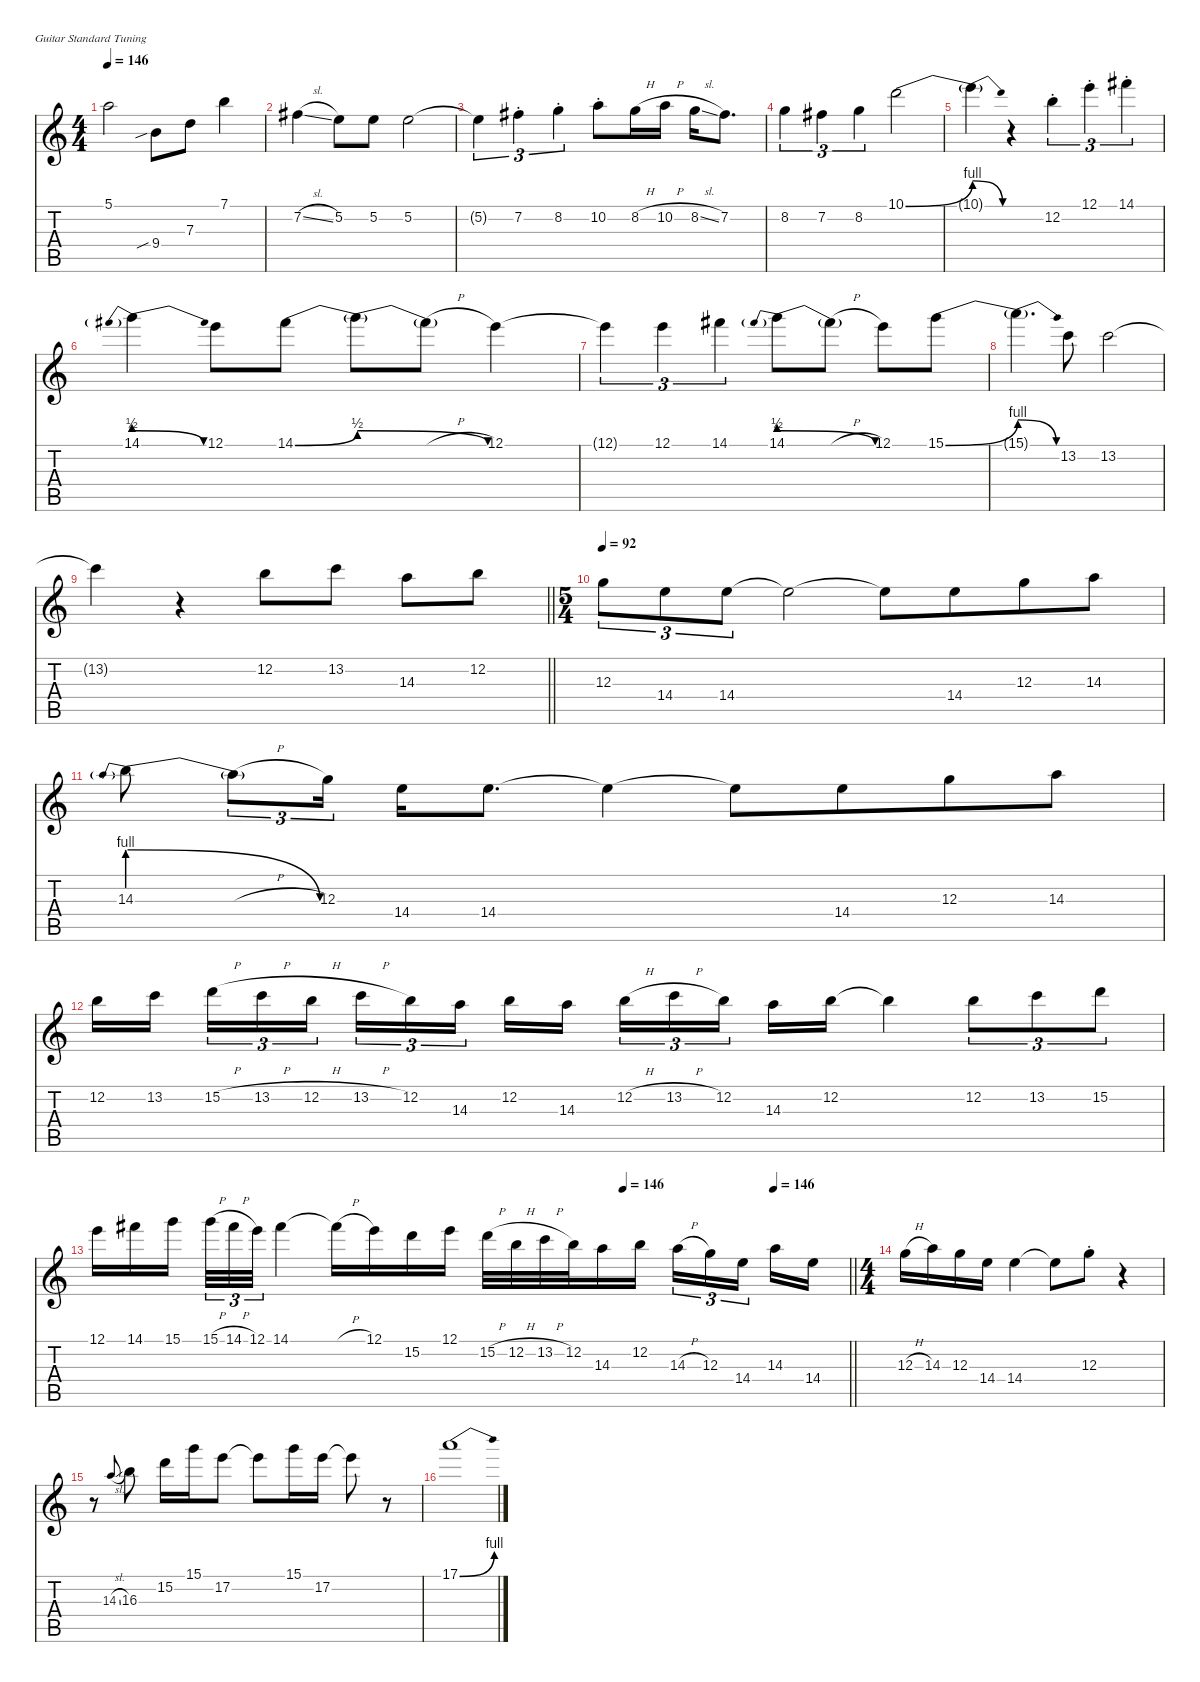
\defaultSystemsLayout 4
\hideDynamics
\bracketExtendMode nobrackets
\singleTrackTrackNamePolicy hidden
\multiTrackTrackNamePolicy hidden
\firstSystemTrackNameMode fullname
\firstSystemTrackNameOrientation horizontal
\otherSystemsTrackNameOrientation horizontal
\track ("Guitar 3" "od.guit.") {instrument overdrivenguitar}
\staff {score tabs}
\tuning (E4 B3 G3 D3 A2 E2)
\ts (4 4)
\tempo 146
\clef g2
\ks c
5.1{t}.2{dy f beam Down} 9.4{sib}.8{beam Down} 7.3.8{beam Down} 7.1.4{beam Down} |
7.2{sl acc #}.4{beam Down} 5.2.8{beam Down} 5.2.8{beam Down} 5.2.2{beam Down} |
5.2{t}.4{tu (3 2) beam Down} 7.2{st acc #}.4{tu (3 2) beam Down} 8.2{st}.4{tu (3 2) beam Down} 10.2{st}.8{beam Down} 8.2{h}.16{beam Down} 10.2{h}.16{beam Down} 8.2{sl}.16{beam Down} 7.2{acc #}.8{d beam Down} |
8.2.4{tu (3 2) beam Down} 7.2{acc #}.4{tu (3 2) beam Down} 8.2.4{tu (3 2) beam Down} 10.1{be (bend 0 0 60 4)}.2{beam Down} |
10.1{be (release 0 4 60 0) t}.4{beam Down} r.4{beam Down} 12.2{st}.4{tu (3 2) beam Down} 12.1{st}.4{tu (3 2) beam Down} 14.1{st acc #}.4{tu (3 2) beam Down} |
14.1{be (prebendrelease 0 2 45 0)}.4{beam Down} 12.1.8{beam Down} 14.1{be (bend 0 0 60 2) acc #}.8{beam Down} 14.1{be (release 0 2 60 0) t}.8{beam Down} 14.1{h t acc #}.8{beam Down} 12.1.4{beam Down} |
12.1{t}.4{tu (3 2) beam Down} 12.1.4{tu (3 2) beam Down} 14.1{acc #}.4{tu (3 2) beam Down} 14.1{be (prebendrelease 0 2 60 0)}.8{beam Down} 14.1{h t acc #}.8{beam Down} 12.1.8{beam Down} 15.1{be (bend 0 0 60 4)}.8{beam Down} |
15.1{be (release 0 4 60 0) t}.4{d beam Down} 13.2.8{beam Down} 13.2.2{beam Down} |
\barLineRight lightlight
13.2{t}.4{beam Down} r.4{beam Down} 12.2.8{beam Down} 13.2.8{beam Down} 14.3.8{beam Down} 12.2.8{beam Down} |
\ts (5 4)
\beaming (8 6 4)
\tempo 92
12.3.8{tu (3 2) beam Down} 14.4.8{tu (3 2) beam Down} 14.4.8{tu (3 2) beam Down} 14.4{t}.2{beam Down} 14.4{t}.8{beam Down} 14.4.8{beam Down} 12.3.8{beam Down} 14.3.8{beam Down} |
14.3{be (prebendrelease 0 4 60 0)}.8{beam Down} 14.3{h t}.8{tu (3 2) beam Down} 12.3.16{tu (3 2) beam Down} 14.4.16{beam Down} 14.4.8{d beam Down} 14.4{t}.4{beam Down} 14.4{t}.8{beam Down} 14.4.8{beam Down} 12.3.8{beam Down} 14.3.8{beam Down} |
12.2.16{beam Down} 13.2.16{beam Down} 15.2{h}.16{tu (3 2) beam Down} 13.2{h}.16{tu (3 2) beam Down} 12.2{h}.16{tu (3 2) beam Down} 13.2{h}.16{tu (3 2) beam Down} 12.2.16{tu (3 2) beam Down} 14.3.16{tu (3 2) beam Down} 12.2.16{beam Down} 14.3.16{beam Down} 12.2{h}.16{tu (3 2) beam Down} 13.2{h}.16{tu (3 2) beam Down} 12.2.16{tu (3 2) beam Down} 14.3.16{beam Down} 12.2.16{beam Down} 12.2{t}.4{beam Down} 12.2.8{tu (3 2) beam Down} 13.2.8{tu (3 2) beam Down} 15.2.8{tu (3 2) beam Down} |
\tempo (146 0.7)
\tempo (146 0.9)
\barLineRight lightlight
12.1.16{beam Down} 14.1{acc #}.16{beam Down} 15.1.16{beam Down} 15.1{h}.32{tu (3 2) beam Down} 14.1{h acc #}.32{tu (3 2) beam Down} 12.1.32{tu (3 2) beam Down} 14.1{acc #}.4{beam Down} 14.1{h t acc #}.16{beam Down} 12.1.16{beam Down} 15.2.16{beam Down} 12.1.16{beam Down} 15.2{h}.32{beam Down} 12.2{h}.32{beam Down} 13.2{h}.32{beam Down} 12.2.32{beam Down} 14.3.16{beam Down} 12.2.16{beam Down} 14.3{h}.16{tu (3 2) beam Down} 12.3.16{tu (3 2) beam Down} 14.4.16{tu (3 2) beam Down} 14.3.16{beam Down} 14.4.16{beam Down} |
\ts (4 4)
\beaming (8 2 2 2 2)
12.3{h}.16{beam Down} 14.3.16{beam Down} 12.3.16{beam Down} 14.4.16{beam Down} 14.4.4{beam Down} 14.4{t}.8{beam Down} 12.3{st}.8{beam Down} r.4{beam Down} |
r.8{beam Down} 14.3{sl}.8{gr onbeat dy mf beam Up} 16.3.8{dy f beam Down} 15.2.16{beam Down} 15.1.16{beam Down} 17.2.8{beam Down} 17.2{t}.8{beam Down} 15.1.16{beam Down} 17.2.16{beam Down} 17.2{t}.8{beam Down} r.8{beam Down} |
17.1{be (bend 0 0 60 4)}.1{beam Down}
